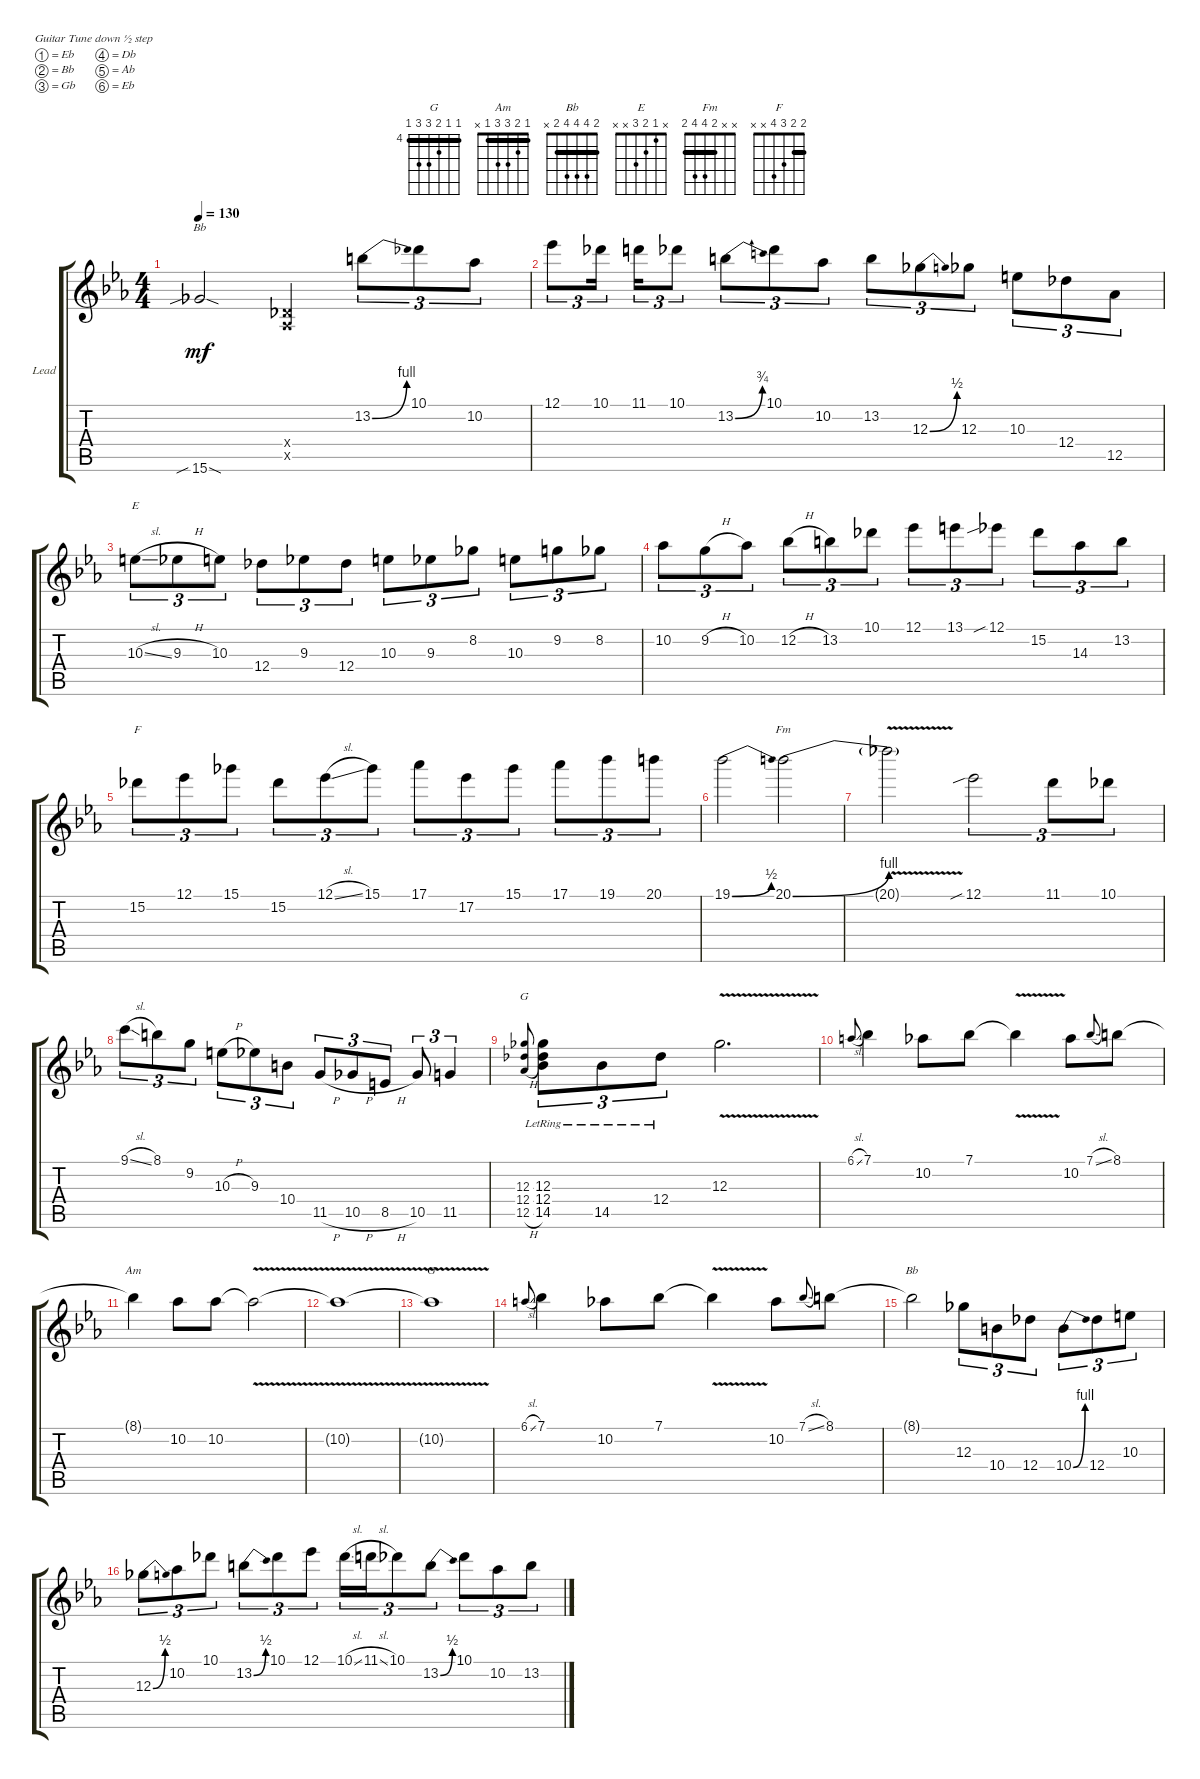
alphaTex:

\defaultSystemsLayout 4
\bracketExtendMode groupsimilarinstruments
\firstSystemTrackNameOrientation horizontal
\otherSystemsTrackNameOrientation horizontal
\track ("Lead" "Lead") {multiBarRest instrument overdrivenguitar}
\staff {score tabs}
\tuning (Eb4 Bb3 Gb3 Db3 Ab2 Eb2)
\chord ("G" 4 4 5 6 6 4) {firstfret 4 barre (4 4)}
\chord ("Am" 1 2 3 3 1 x) {barre 1}
\chord ("Bb" 2 4 4 4 2 x) {barre 2}
\chord ("E" x 1 2 3 x x)
\chord ("Fm" x x 2 4 4 2) {barre 2}
\chord ("F" 2 2 3 4 x x) {barre 2}
\ts (4 4)
\tempo 130
\clef g2
\ks cminor
15.6{sib sod}.2{ch "Bb" dy mf} (0.4{x} 0.5{x}).4 13.2{be (bend 0 0 15 4)}.8{tu (3 2)} 10.1.8{tu (3 2)} 10.2.8{tu (3 2)} |
12.1.8{tu (3 2)} 10.1.16{tu (3 2)} 11.1.16{tu (3 2)} 10.1.8{tu (3 2)} 13.2{be (bend 0 0 18.599999999999998 3)}.8{tu (3 2)} 10.1.8{tu (3 2)} 10.2.8{tu (3 2)} 13.2.8{tu (3 2)} 12.3{be (bend 0 0 14.399999999999999 2)}.8{tu (3 2)} 12.3.8{tu (3 2)} 10.3.8{tu (3 2)} 12.4.8{tu (3 2)} 12.5.8{tu (3 2)} |
10.3{sl}.8{tu (3 2) ch "E"} 9.3{h}.8{tu (3 2)} 10.3.8{tu (3 2)} 12.4.8{tu (3 2)} 9.3.8{tu (3 2)} 12.4.8{tu (3 2)} 10.3.8{tu (3 2)} 9.3.8{tu (3 2)} 8.2.8{tu (3 2)} 10.3.8{tu (3 2)} 9.2.8{tu (3 2)} 8.2.8{tu (3 2)} |
10.2.8{tu (3 2)} 9.2{h}.8{tu (3 2)} 10.2.8{tu (3 2)} 12.2{h}.8{tu (3 2)} 13.2.8{tu (3 2)} 10.1.8{tu (3 2)} 12.1.8{tu (3 2)} 13.1.8{tu (3 2)} 12.1{sib}.8{tu (3 2)} 15.2.8{tu (3 2)} 14.3.8{tu (3 2)} 13.2.8{tu (3 2)} |
15.2.8{tu (3 2) ch "F"} 12.1.8{tu (3 2)} 15.1.8{tu (3 2)} 15.2.8{tu (3 2)} 12.1{sl}.8{tu (3 2)} 15.1.8{tu (3 2)} 17.1.8{tu (3 2)} 17.2.8{tu (3 2)} 15.1.8{tu (3 2)} 17.1.8{tu (3 2)} 19.1.8{tu (3 2)} 20.1.8{tu (3 2)} |
19.1{be (bend 0 0 6.6 2)}.2 20.1{be (bend 0 0 6.6 4)}.2{ch "Fm"} |
20.1{v t}.2 12.1{sib}.2{tu (3 2)} 11.1.8{tu (3 2)} 10.1.8{tu (3 2)} |
9.1{sl}.8{tu (3 2)} 8.1.8{tu (3 2)} 9.2.8{tu (3 2)} 10.3{h}.8{tu (3 2)} 9.3.8{tu (3 2)} 10.4.8{tu (3 2)} 11.5{h}.8{tu (3 2)} 10.5{h}.8{tu (3 2)} 8.5{h}.8{tu (3 2)} 10.5.8{tu (3 2)} 11.5.4{tu (3 2)} |
(12.3 12.4 12.5{h}).8{tu (3 2) ch "G" gr onbeat} (14.5{lr} 12.4{lr} 12.3{lr}).8{tu (3 2)} 14.5{lr}.8{tu (3 2)} 12.4{lr}.8{tu (3 2)} 12.3{v}.2{d} |
6.1{sl}.8{gr onbeat} 7.1.4 10.2.8 7.1.8 7.1{v t}.4 10.2.8 7.1{sl}.8{gr onbeat} 8.1.8 |
8.1{t}.4{ch "Am"} 10.2.8 10.2.8 10.2{v t}.2 |
10.2{v t}.1 |
10.2{t}.1{ch "G"} |
6.1{sl}.8{gr onbeat} 7.1.4 10.2.8 7.1.8 7.1{v t}.4 10.2.8 7.1{sl}.8{gr onbeat} 8.1.8 |
8.1{t}.2{ch "Bb"} 12.3.8{tu (3 2)} 10.4.8{tu (3 2)} 12.4.8{tu (3 2)} 10.4{be (bend 0 0 15 4)}.8{tu (3 2)} 12.4.8{tu (3 2)} 10.3.8{tu (3 2)} |
12.3{be (bend 0 0 16.2 2)}.8{tu (3 2)} 10.2.8{tu (3 2)} 10.1.8{tu (3 2)} 13.2{be (bend 0 0 16.2 2)}.8{tu (3 2)} 10.1.8{tu (3 2)} 12.1.8{tu (3 2)} 10.1{sl}.16{tu (3 2) beam merge} 11.1{sl}.16{tu (3 2) beam merge} 10.1.8{tu (3 2) beam merge} 13.2{be (bend 0 0 15.6 2)}.8{tu (3 2) beam split} 10.1.8{tu (3 2)} 10.2.8{tu (3 2)} 13.2.8{tu (3 2)}
